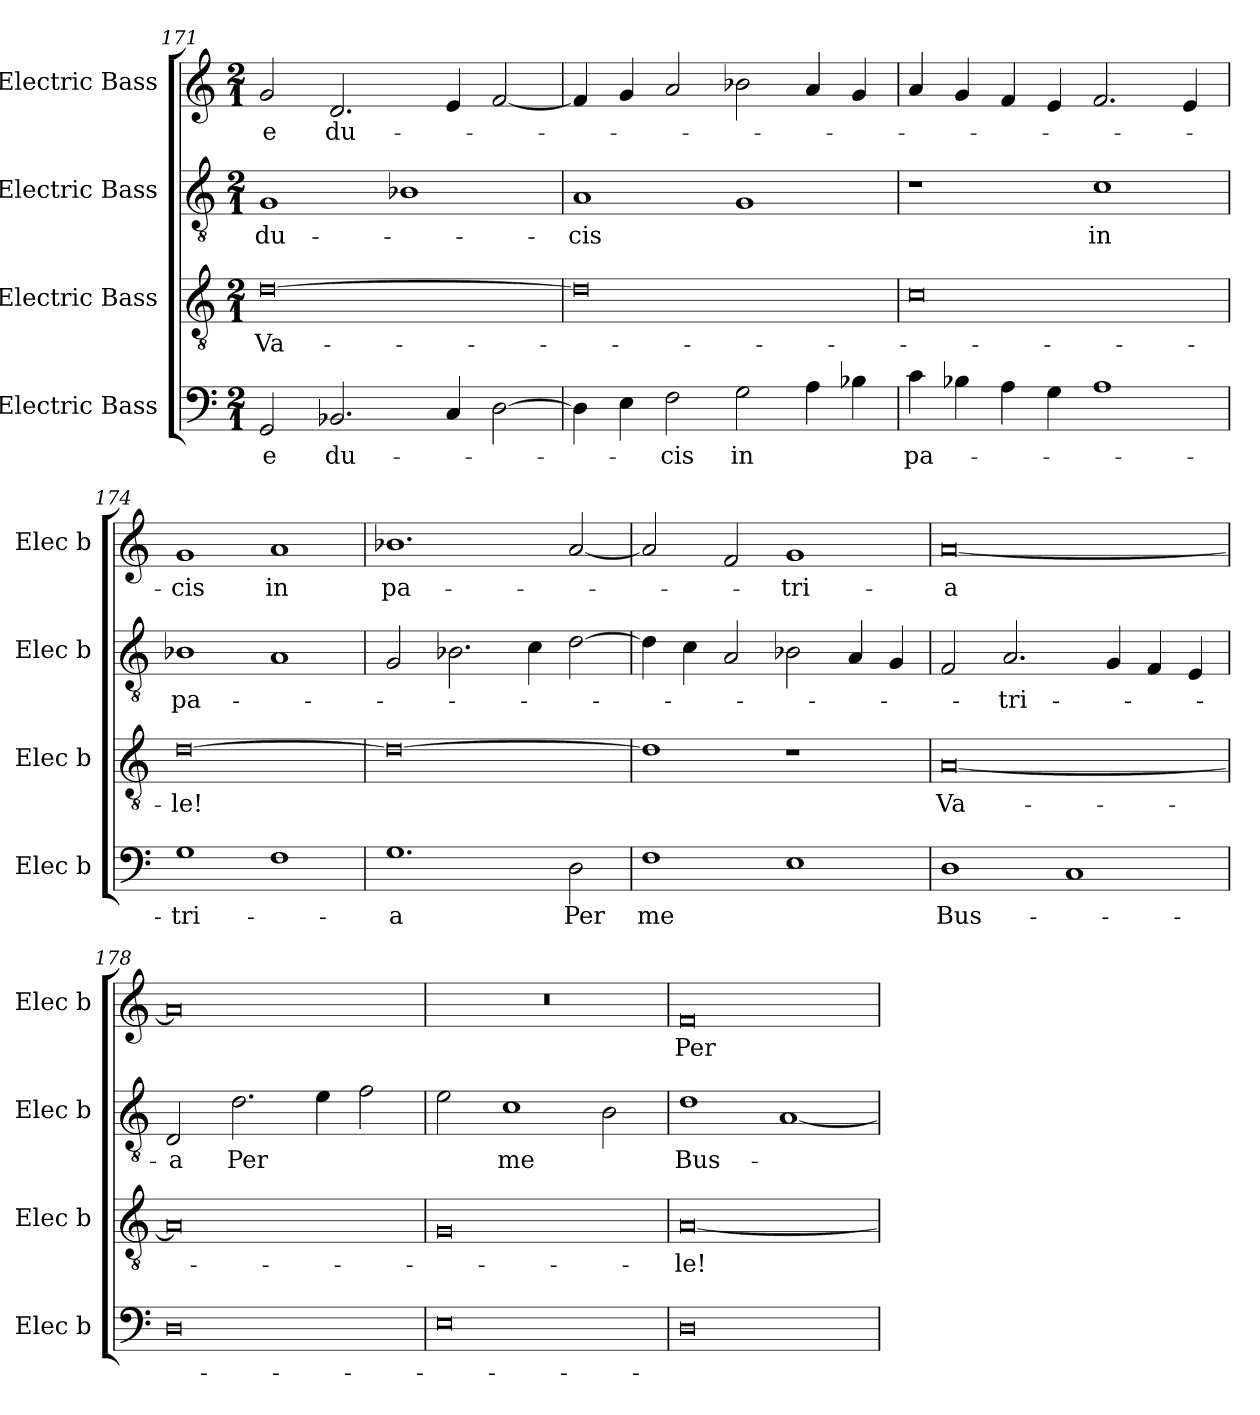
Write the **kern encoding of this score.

**kern	**text	**kern	**text	**kern	**text	**kern	**text
*part4	*part4	*part3	*part3	*part2	*part2	*part1	*part1
*staff4	*staff4	*staff3	*staff3	*staff2	*staff2	*staff1	*staff1
*I"Electric Bass	*	*I"Electric Bass	*	*I"Electric Bass	*	*I"Electric Bass	*
*I'Elec b	*	*I'Elec b	*	*I'Elec b	*	*I'Elec b	*
*clefF4	*	*clefGv2	*	*clefGv2	*	*clefG2	*
*M2/1	*	*M2/1	*	*M2/1	*	*M2/1	*
=171	=171	=171	=171	=171	=171	=171	=171
!	!LO:LY:b	!	!LO:LY:b	!	!LO:LY:b	!	!LO:LY:b
2GG/	-e	[0d	Va-	1G	du-	2g/	-e
!	!LO:LY:b	!	!	!	!	!	!LO:LY:b
2.BB-X/	du-	.	.	.	.	2.d/	du-
.	.	.	.	1B-X	.	.	.
4C/	.	.	.	.	.	4e/	.
[2D\	.	.	.	.	.	[2f/	.
=172	=172	=172	=172	=172	=172	=172	=172
!	!	!	!	!	!LO:LY:b	!	!
4D\]	.	0d]	.	1A	-cis	4f/]	.
4E\	.	.	.	.	.	4g/	.
!	!LO:LY:b	!	!	!	!	!	!
2F\	-cis	.	.	.	.	2a/	.
!	!LO:LY:b	!	!	!	!	!	!
2G\	in	.	.	1G	.	2b-X\	.
4A\	.	.	.	.	.	4a/	.
4B-X\	.	.	.	.	.	4g/	.
!!LO:LB:g=z
=173	=173	=173	=173	=173	=173	=173	=173
!	!LO:LY:b	!	!	!	!	!	!
4c\	pa-	0c	.	1r	.	4a/	.
4B-X\	.	.	.	.	.	4g/	.
4A\	.	.	.	.	.	4f/	.
4G\	.	.	.	.	.	4e/	.
!	!	!	!	!	!LO:LY:b	!	!
1A	.	.	.	1c	in	2.f/	.
.	.	.	.	.	.	4e/	.
=174	=174	=174	=174	=174	=174	=174	=174
!	!LO:LY:b	!	!LO:LY:b	!	!LO:LY:b	!	!LO:LY:b
1G	-tri-	[0d	-le!	1B-X	pa-	1g	-cis
!	!	!	!	!	!	!	!LO:LY:b
1F	.	.	.	1A	.	1a	in
=175	=175	=175	=175	=175	=175	=175	=175
!	!LO:LY:b	!	!	!	!	!	!LO:LY:b
1.G	-a	0d_	.	2G/	.	1.b-X	pa-
.	.	.	.	2.B-X\	.	.	.
.	.	.	.	4c\	.	.	.
!	!LO:LY:b	!	!	!	!	!	!
2D\	Per	.	.	[2d\	.	[2a/	.
=176	=176	=176	=176	=176	=176	=176	=176
!	!LO:LY:b	!	!	!	!	!	!
1F	me	1d]	.	4d\]	.	2a/]	.
.	.	.	.	4c\	.	.	.
.	.	.	.	2A/	.	2f/	.
!	!	!	!	!	!	!	!LO:LY:b
1E	.	1r	.	2B-X\	.	1g	-tri-
.	.	.	.	4A/	.	.	.
.	.	.	.	4G/	.	.	.
=177	=177	=177	=177	=177	=177	=177	=177
!	!LO:LY:b	!	!LO:LY:b	!	!	!	!LO:LY:b
1D	Bus-	[0A	Va-	2F/	.	[0a	-a
!	!	!	!	!	!LO:LY:b	!	!
.	.	.	.	2.A/	-tri-	.	.
1C	.	.	.	.	.	.	.
.	.	.	.	4G/	.	.	.
.	.	.	.	4F/	.	.	.
.	.	.	.	4E/	.	.	.
=178	=178	=178	=178	=178	=178	=178	=178
!	!	!	!	!	!LO:LY:b	!	!
0D	.	0A]	.	2D/	-a	0a]	.
!	!	!	!	!	!LO:LY:b	!	!
.	.	.	.	2.d\	Per	.	.
.	.	.	.	4e\	.	.	.
.	.	.	.	2f\	.	.	.
!!LO:PB:g=z
=179	=179	=179	=179	=179	=179	=179	=179
0E	.	0G	.	2e\	.	0r	.
!	!	!	!	!	!LO:LY:b	!	!
.	.	.	.	1c	me	.	.
.	.	.	.	2B\	.	.	.
=180	=180	=180	=180	=180	=180	=180	=180
!	!	!	!LO:LY:b	!	!LO:LY:b	!	!LO:LY:b
0D	.	[0A	-le!	1d	Bus-	0f	Per
.	.	.	.	[1A	.	.	.
=	=	=	=	=	=	=	=
*-	*-	*-	*-	*-	*-	*-	*-
